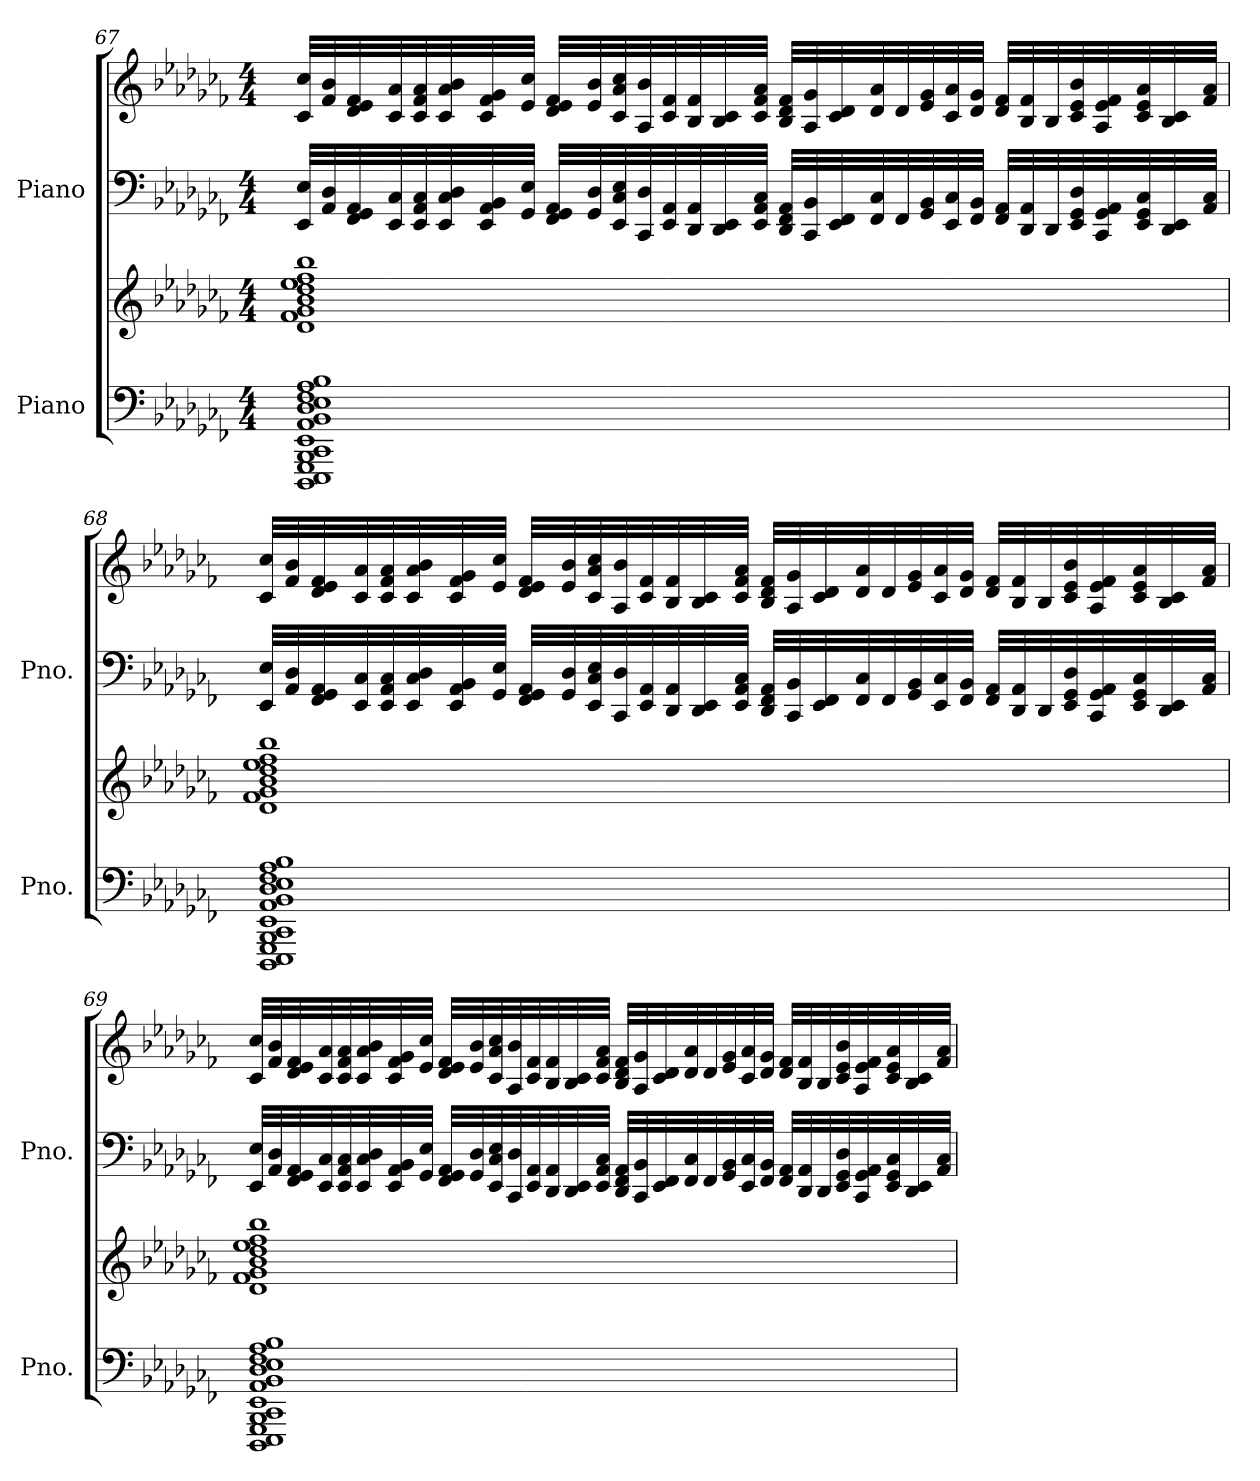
**kern	**kern	**kern	**kern
*part2	*part2	*part1	*part1
*staff4	*staff3	*staff2	*staff1
*I"Piano	*	*I"Piano	*
*I'Pno.	*	*I'Pno.	*
!!LO:LB:g=z
*clefF4	*clefG2	*clefF4	*clefG2
*ITrd14c24	*ITrd14c24	*ITrd-21c-36	*ITrd-21c-36
*k[b-e-a-d-g-c-f-]	*k[b-e-a-d-g-c-f-]	*k[b-e-a-d-g-c-f-]	*k[b-e-a-d-g-c-f-]
*M4/4	*M4/4	*M4/4	*M4/4
=67	=67	=67	=67
1DDDDD- 1EEEEE- 1GGGGG- 1BBBBB- 1CCCC- 1EEEE- 1AAAA- 1BBBB- 1DDD- 1EEE- 1FFF- 1AAA- 1BBB-	1DD- 1FF- 1GG- 1BB- 1D- 1E- 1F- 1B-	32ee-/ 32eee-/LLL	32cccc-/ 32ccccc-/LLL
.	.	32aa-/ 32ddd-/	32ffff-/ 32bbbb-/
.	.	32ff-/ 32gg-/ 32aa-/	32dddd-/ 32eeee-/ 32ffff-/
.	.	32ee-/ 32ccc-/	32cccc-/ 32aaaa-/
.	.	32ee-/ 32aa-/ 32ccc-/	32cccc-/ 32ffff-/ 32aaaa-/
.	.	32ee-/ 32ccc-/ 32ddd-/	32cccc-/ 32aaaa-/ 32bbbb-/
.	.	32ee-/ 32aa-/ 32bb-/	32cccc-/ 32ffff-/ 32gggg-/
.	.	32gg-/ 32eee-/JJJ	32eeee-/ 32ccccc-/JJJ
.	.	32ff-/ 32gg-/ 32aa-/LLL	32dddd-/ 32eeee-/ 32ffff-/LLL
.	.	32gg-/ 32ddd-/	32eeee-/ 32bbbb-/
.	.	32ee-/ 32ccc-/ 32eee-/	32cccc-/ 32aaaa-/ 32ccccc-/
.	.	32cc-/ 32ddd-/	32aaa-/ 32bbbb-/
.	.	32ee-/ 32aa-/	32cccc-/ 32ffff-/
.	.	32dd-/ 32aa-/	32bbb-/ 32ffff-/
.	.	32dd-/ 32ee-/	32bbb-/ 32cccc-/
.	.	32ee-/ 32aa-/ 32ccc-/JJJ	32cccc-/ 32ffff-/ 32aaaa-/JJJ
.	.	32dd-/ 32ff-/ 32aa-/LLL	32bbb-/ 32dddd-/ 32ffff-/LLL
.	.	32cc-/ 32bb-/	32aaa-/ 32gggg-/
.	.	32ee-/ 32ff-/	32cccc-/ 32dddd-/
.	.	32ff-/ 32ccc-/	32dddd-/ 32aaaa-/
.	.	32ff-/	32dddd-/
.	.	32gg-/ 32bb-/	32eeee-/ 32gggg-/
.	.	32ee-/ 32ccc-/	32cccc-/ 32aaaa-/
.	.	32ff-/ 32bb-/JJJ	32dddd-/ 32gggg-/JJJ
.	.	32ff-/ 32aa-/LLL	32dddd-/ 32ffff-/LLL
.	.	32dd-/ 32aa-/	32bbb-/ 32ffff-/
.	.	32dd-/	32bbb-/
.	.	32ee-/ 32gg-/ 32ddd-/	32cccc-/ 32eeee-/ 32bbbb-/
.	.	32cc-/ 32gg-/ 32aa-/	32aaa-/ 32eeee-/ 32ffff-/
.	.	32ee-/ 32gg-/ 32ccc-/	32cccc-/ 32eeee-/ 32aaaa-/
.	.	32dd-/ 32ee-/	32bbb-/ 32cccc-/
.	.	32aa-/ 32ccc-/JJJ	32ffff-/ 32aaaa-/JJJ
!!LO:LB:g=z
=68	=68	=68	=68
1DDDDD- 1EEEEE- 1GGGGG- 1BBBBB- 1CCCC- 1EEEE- 1AAAA- 1BBBB- 1DDD- 1EEE- 1FFF- 1AAA- 1BBB-	1DD- 1FF- 1GG- 1BB- 1D- 1E- 1F- 1B-	32ee-/ 32eee-/LLL	32cccc-/ 32ccccc-/LLL
.	.	32aa-/ 32ddd-/	32ffff-/ 32bbbb-/
.	.	32ff-/ 32gg-/ 32aa-/	32dddd-/ 32eeee-/ 32ffff-/
.	.	32ee-/ 32ccc-/	32cccc-/ 32aaaa-/
.	.	32ee-/ 32aa-/ 32ccc-/	32cccc-/ 32ffff-/ 32aaaa-/
.	.	32ee-/ 32ccc-/ 32ddd-/	32cccc-/ 32aaaa-/ 32bbbb-/
.	.	32ee-/ 32aa-/ 32bb-/	32cccc-/ 32ffff-/ 32gggg-/
.	.	32gg-/ 32eee-/JJJ	32eeee-/ 32ccccc-/JJJ
.	.	32ff-/ 32gg-/ 32aa-/LLL	32dddd-/ 32eeee-/ 32ffff-/LLL
.	.	32gg-/ 32ddd-/	32eeee-/ 32bbbb-/
.	.	32ee-/ 32ccc-/ 32eee-/	32cccc-/ 32aaaa-/ 32ccccc-/
.	.	32cc-/ 32ddd-/	32aaa-/ 32bbbb-/
.	.	32ee-/ 32aa-/	32cccc-/ 32ffff-/
.	.	32dd-/ 32aa-/	32bbb-/ 32ffff-/
.	.	32dd-/ 32ee-/	32bbb-/ 32cccc-/
.	.	32ee-/ 32aa-/ 32ccc-/JJJ	32cccc-/ 32ffff-/ 32aaaa-/JJJ
.	.	32dd-/ 32ff-/ 32aa-/LLL	32bbb-/ 32dddd-/ 32ffff-/LLL
.	.	32cc-/ 32bb-/	32aaa-/ 32gggg-/
.	.	32ee-/ 32ff-/	32cccc-/ 32dddd-/
.	.	32ff-/ 32ccc-/	32dddd-/ 32aaaa-/
.	.	32ff-/	32dddd-/
.	.	32gg-/ 32bb-/	32eeee-/ 32gggg-/
.	.	32ee-/ 32ccc-/	32cccc-/ 32aaaa-/
.	.	32ff-/ 32bb-/JJJ	32dddd-/ 32gggg-/JJJ
.	.	32ff-/ 32aa-/LLL	32dddd-/ 32ffff-/LLL
.	.	32dd-/ 32aa-/	32bbb-/ 32ffff-/
.	.	32dd-/	32bbb-/
.	.	32ee-/ 32gg-/ 32ddd-/	32cccc-/ 32eeee-/ 32bbbb-/
.	.	32cc-/ 32gg-/ 32aa-/	32aaa-/ 32eeee-/ 32ffff-/
.	.	32ee-/ 32gg-/ 32ccc-/	32cccc-/ 32eeee-/ 32aaaa-/
.	.	32dd-/ 32ee-/	32bbb-/ 32cccc-/
.	.	32aa-/ 32ccc-/JJJ	32ffff-/ 32aaaa-/JJJ
!!LO:PB:g=z
=69	=69	=69	=69
1DDDDD- 1EEEEE- 1GGGGG- 1BBBBB- 1CCCC- 1EEEE- 1AAAA- 1BBBB- 1DDD- 1EEE- 1FFF- 1AAA- 1BBB-	1DD- 1FF- 1GG- 1BB- 1D- 1E- 1F- 1B-	32ee-/ 32eee-/LLL	32cccc-/ 32ccccc-/LLL
.	.	32aa-/ 32ddd-/	32ffff-/ 32bbbb-/
.	.	32ff-/ 32gg-/ 32aa-/	32dddd-/ 32eeee-/ 32ffff-/
.	.	32ee-/ 32ccc-/	32cccc-/ 32aaaa-/
.	.	32ee-/ 32aa-/ 32ccc-/	32cccc-/ 32ffff-/ 32aaaa-/
.	.	32ee-/ 32ccc-/ 32ddd-/	32cccc-/ 32aaaa-/ 32bbbb-/
.	.	32ee-/ 32aa-/ 32bb-/	32cccc-/ 32ffff-/ 32gggg-/
.	.	32gg-/ 32eee-/JJJ	32eeee-/ 32ccccc-/JJJ
.	.	32ff-/ 32gg-/ 32aa-/LLL	32dddd-/ 32eeee-/ 32ffff-/LLL
.	.	32gg-/ 32ddd-/	32eeee-/ 32bbbb-/
.	.	32ee-/ 32ccc-/ 32eee-/	32cccc-/ 32aaaa-/ 32ccccc-/
.	.	32cc-/ 32ddd-/	32aaa-/ 32bbbb-/
.	.	32ee-/ 32aa-/	32cccc-/ 32ffff-/
.	.	32dd-/ 32aa-/	32bbb-/ 32ffff-/
.	.	32dd-/ 32ee-/	32bbb-/ 32cccc-/
.	.	32ee-/ 32aa-/ 32ccc-/JJJ	32cccc-/ 32ffff-/ 32aaaa-/JJJ
.	.	32dd-/ 32ff-/ 32aa-/LLL	32bbb-/ 32dddd-/ 32ffff-/LLL
.	.	32cc-/ 32bb-/	32aaa-/ 32gggg-/
.	.	32ee-/ 32ff-/	32cccc-/ 32dddd-/
.	.	32ff-/ 32ccc-/	32dddd-/ 32aaaa-/
.	.	32ff-/	32dddd-/
.	.	32gg-/ 32bb-/	32eeee-/ 32gggg-/
.	.	32ee-/ 32ccc-/	32cccc-/ 32aaaa-/
.	.	32ff-/ 32bb-/JJJ	32dddd-/ 32gggg-/JJJ
.	.	32ff-/ 32aa-/LLL	32dddd-/ 32ffff-/LLL
.	.	32dd-/ 32aa-/	32bbb-/ 32ffff-/
.	.	32dd-/	32bbb-/
.	.	32ee-/ 32gg-/ 32ddd-/	32cccc-/ 32eeee-/ 32bbbb-/
.	.	32cc-/ 32gg-/ 32aa-/	32aaa-/ 32eeee-/ 32ffff-/
.	.	32ee-/ 32gg-/ 32ccc-/	32cccc-/ 32eeee-/ 32aaaa-/
.	.	32dd-/ 32ee-/	32bbb-/ 32cccc-/
.	.	32aa-/ 32ccc-/JJJ	32ffff-/ 32aaaa-/JJJ
=	=	=	=
*-	*-	*-	*-
